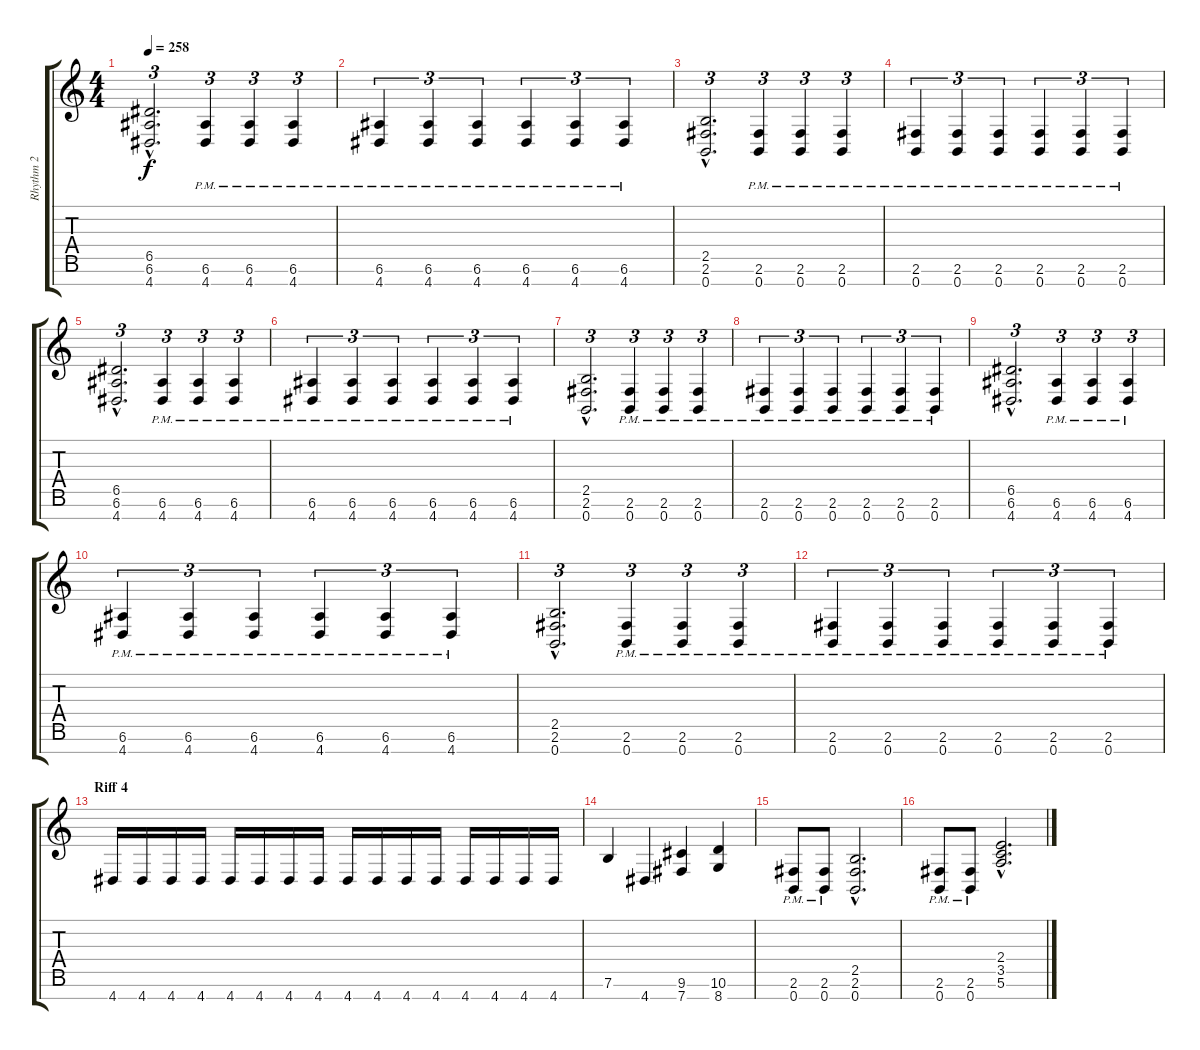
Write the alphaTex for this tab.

\track ("Rhythm 2" "Rhythm 2") {instrument overdrivenguitar}
\staff {score tabs}
\tuning (E4 B3 G3 D3 A2 E2 B1) {hide}
\ts (4 4)
\tempo 258
\clef g2
\ks c
(6.5{hac} 6.6{hac} 4.7{hac}).2{d tu (3 2) dy f} (6.6{pm} 4.7{pm}).4{tu (3 2)} (6.6{pm} 4.7{pm}).4{tu (3 2)} (6.6{pm} 4.7{pm}).4{tu (3 2)} |
(6.6{pm} 4.7{pm}).4{tu (3 2)} (6.6{pm} 4.7{pm}).4{tu (3 2)} (6.6{pm} 4.7{pm}).4{tu (3 2)} (6.6{pm} 4.7{pm}).4{tu (3 2)} (6.6{pm} 4.7{pm}).4{tu (3 2)} (6.6{pm} 4.7{pm}).4{tu (3 2)} |
(2.5{hac} 2.6{hac} 0.7{hac}).2{d tu (3 2)} (2.6{pm} 0.7{pm}).4{tu (3 2)} (2.6{pm} 0.7{pm}).4{tu (3 2)} (2.6{pm} 0.7{pm}).4{tu (3 2)} |
(2.6{pm} 0.7{pm}).4{tu (3 2)} (2.6{pm} 0.7{pm}).4{tu (3 2)} (2.6{pm} 0.7{pm}).4{tu (3 2)} (2.6{pm} 0.7{pm}).4{tu (3 2)} (2.6{pm} 0.7{pm}).4{tu (3 2)} (2.6{pm} 0.7{pm}).4{tu (3 2)} |
(6.5{hac} 6.6{hac} 4.7{hac}).2{d tu (3 2)} (6.6{pm} 4.7{pm}).4{tu (3 2)} (6.6{pm} 4.7{pm}).4{tu (3 2)} (6.6{pm} 4.7{pm}).4{tu (3 2)} |
(6.6{pm} 4.7{pm}).4{tu (3 2)} (6.6{pm} 4.7{pm}).4{tu (3 2)} (6.6{pm} 4.7{pm}).4{tu (3 2)} (6.6{pm} 4.7{pm}).4{tu (3 2)} (6.6{pm} 4.7{pm}).4{tu (3 2)} (6.6{pm} 4.7{pm}).4{tu (3 2)} |
(2.5{hac} 2.6{hac} 0.7{hac}).2{d tu (3 2)} (2.6{pm} 0.7{pm}).4{tu (3 2)} (2.6{pm} 0.7{pm}).4{tu (3 2)} (2.6{pm} 0.7{pm}).4{tu (3 2)} |
(2.6{pm} 0.7{pm}).4{tu (3 2)} (2.6{pm} 0.7{pm}).4{tu (3 2)} (2.6{pm} 0.7{pm}).4{tu (3 2)} (2.6{pm} 0.7{pm}).4{tu (3 2)} (2.6{pm} 0.7{pm}).4{tu (3 2)} (2.6{pm} 0.7{pm}).4{tu (3 2)} |
(6.5{hac} 6.6{hac} 4.7{hac}).2{d tu (3 2)} (6.6{pm} 4.7{pm}).4{tu (3 2)} (6.6{pm} 4.7{pm}).4{tu (3 2)} (6.6{pm} 4.7{pm}).4{tu (3 2)} |
(6.6{pm} 4.7{pm}).4{tu (3 2)} (6.6{pm} 4.7{pm}).4{tu (3 2)} (6.6{pm} 4.7{pm}).4{tu (3 2)} (6.6{pm} 4.7{pm}).4{tu (3 2)} (6.6{pm} 4.7{pm}).4{tu (3 2)} (6.6{pm} 4.7{pm}).4{tu (3 2)} |
(2.5{hac} 2.6{hac} 0.7{hac}).2{d tu (3 2)} (2.6{pm} 0.7{pm}).4{tu (3 2)} (2.6{pm} 0.7{pm}).4{tu (3 2)} (2.6{pm} 0.7{pm}).4{tu (3 2)} |
(2.6{pm} 0.7{pm}).4{tu (3 2)} (2.6{pm} 0.7{pm}).4{tu (3 2)} (2.6{pm} 0.7{pm}).4{tu (3 2)} (2.6{pm} 0.7{pm}).4{tu (3 2)} (2.6{pm} 0.7{pm}).4{tu (3 2)} (2.6{pm} 0.7{pm}).4{tu (3 2)} |
\section ("" "Riff 4")
4.7.16 4.7.16 4.7.16 4.7.16 4.7.16 4.7.16 4.7.16 4.7.16 4.7.16 4.7.16 4.7.16 4.7.16 4.7.16 4.7.16 4.7.16 4.7.16 |
7.6.4 4.7.4 (9.6 7.7).4 (10.6 8.7).4 |
(2.6{pm} 0.7{pm}).8 (2.6{pm} 0.7{pm}).8 (2.5{hac} 2.6{hac} 0.7{hac}).2{d} |
(2.6{pm} 0.7{pm}).8 (2.6{pm} 0.7{pm}).8 (2.4{hac} 3.5{hac} 5.6{hac}).2{d}
